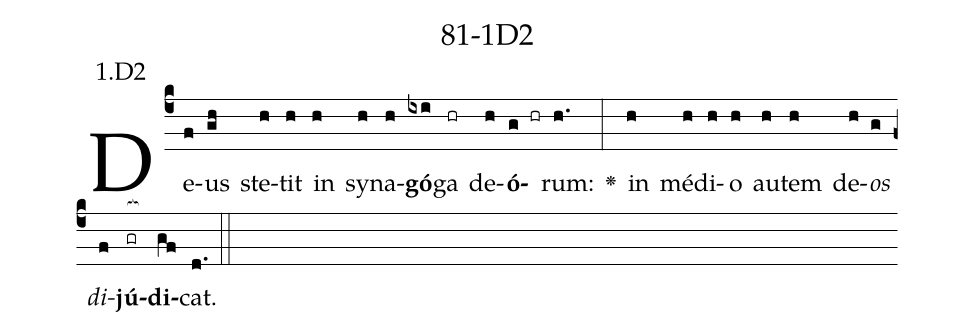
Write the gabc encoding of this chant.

name: 81-1D2;
annotation: 1.D2;
%%
(c4)De(f)us(gh) ste(h)tit(h) in(h) sy(h)na(h)<b>gó</b>(ixi)ga(hr) de(h)<b>ó</b>(g hr)rum:(h.) <v>\greheightstar</v>(:) in(h) mé(h)di(h)o(h) au(h)tem(h) de(h)<i>os</i>(g) <i>di</i>(f)<b>jú</b>(gr[ocb:1{])<b>di</b>(gf[ocb:0}])cat.(d.) (::)


%E(h) u(h) o(g) u(f) a(gf) e.(d.) (::)
